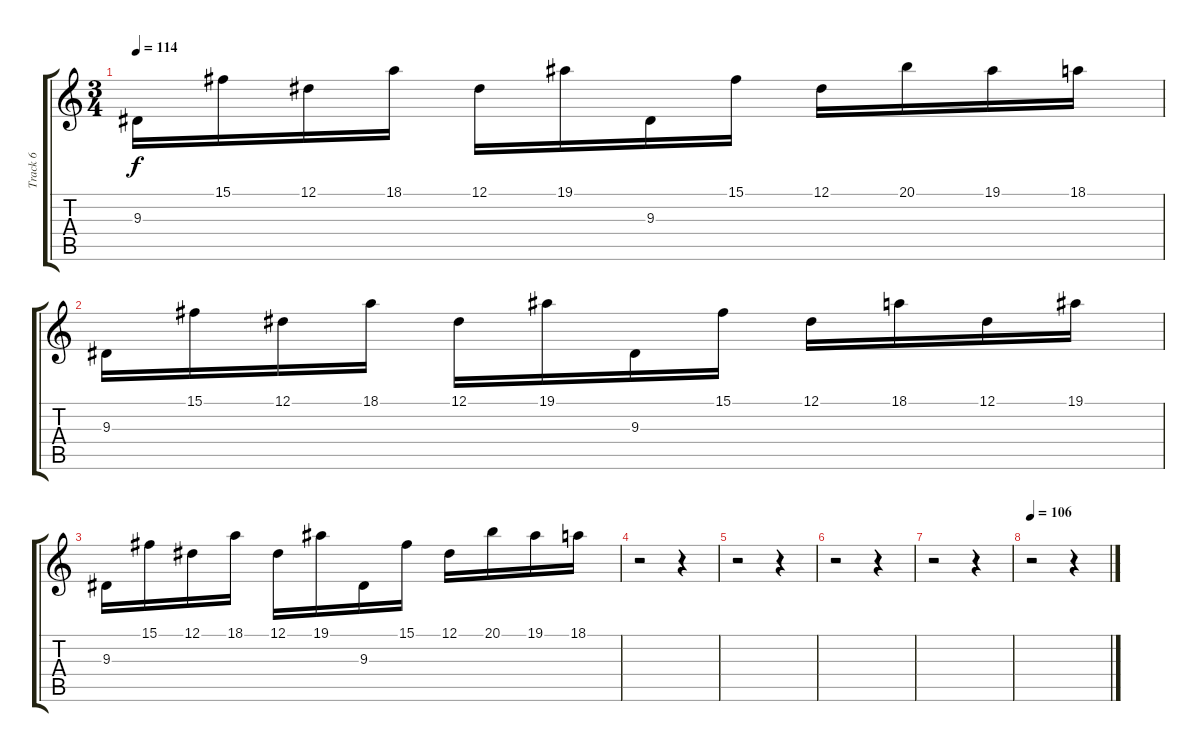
\track ("Track 6" "Track 6") {instrument lead1square}
\staff {score tabs}
\tuning (Eb4 Bb3 Gb3 Db3 Ab2 Eb2) {hide}
\ts (3 4)
\tempo 114
\clef g2
\ks c
9.3.16{dy f} 15.1.16 12.1.16 18.1.16 12.1.16 19.1.16 9.3.16 15.1.16 12.1.16 20.1.16 19.1.16 18.1.16 |
9.3.16 15.1.16 12.1.16 18.1.16 12.1.16 19.1.16 9.3.16 15.1.16 12.1.16 18.1.16 12.1.16 19.1.16 |
9.3.16 15.1.16 12.1.16 18.1.16 12.1.16 19.1.16 9.3.16 15.1.16 12.1.16 20.1.16 19.1.16 18.1.16 |
r.2 r.4 |
r.2 r.4 |
r.2 r.4 |
r.2 r.4 |
\tempo 106
r.2 r.4
